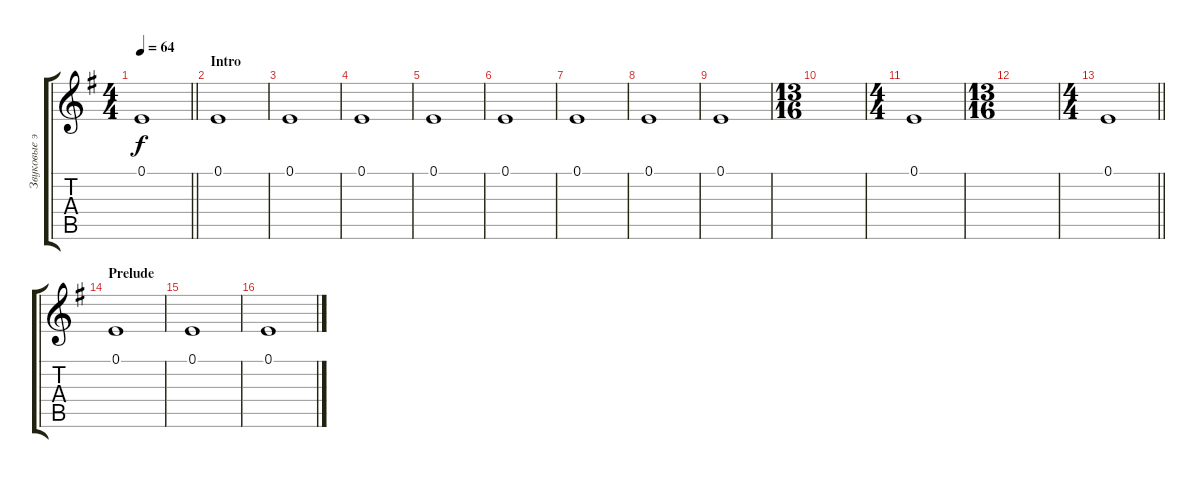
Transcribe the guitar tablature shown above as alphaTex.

\track ("Звуковые эффекты" "Звуковые э") {instrument seashore}
\staff {score tabs}
\tuning (E4 B3 G3 D3 A2 E2) {hide}
\ts (4 4)
\tempo 64
\clef g2
\barLineRight lightlight
\ks eminor
0.1.1{dy f instrument seashore} |
\section ("" "Intro")
0.1.1 |
0.1.1 |
0.1.1 |
0.1.1 |
0.1.1 |
0.1.1 |
0.1.1 |
0.1.1 |
\ts (13 16)
|
\ts (4 4)
0.1.1 |
\ts (13 16)
|
\ts (4 4)
\barLineRight lightlight
0.1.1 |
\section ("" "Prelude")
0.1.1 |
0.1.1 |
0.1.1
